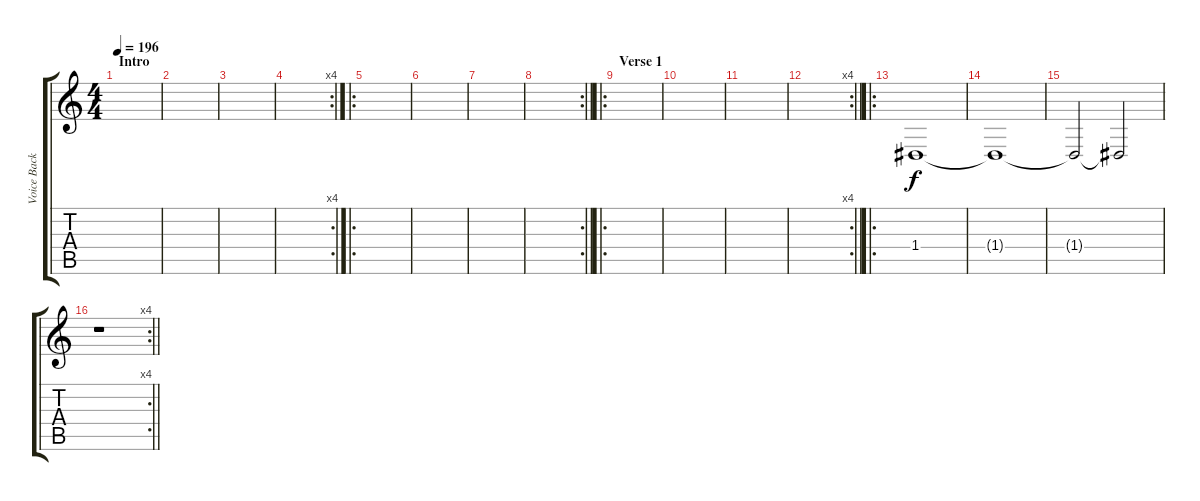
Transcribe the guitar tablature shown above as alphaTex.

\track ("Voice Backup" "Voice Back") {instrument lead6voice}
\staff {score tabs}
\tuning (E4 B3 G3 D3 A2 D2) {hide}
\ts (4 4)
\section ("" "Intro")
\tempo 196
\clef g2
\ks c
|
|
|
\rc 4
|
\ro
|
|
|
\rc 2
\barLineRight lightlight
|
\ro
\section ("" "Verse 1")
|
|
|
\rc 4
\barLineRight lightlight
|
\ro
1.4.1 |
1.4{t}.1 |
1.4{t}.2 1.4{t}.2 |
\rc 4
\barLineRight lightlight
r.1
